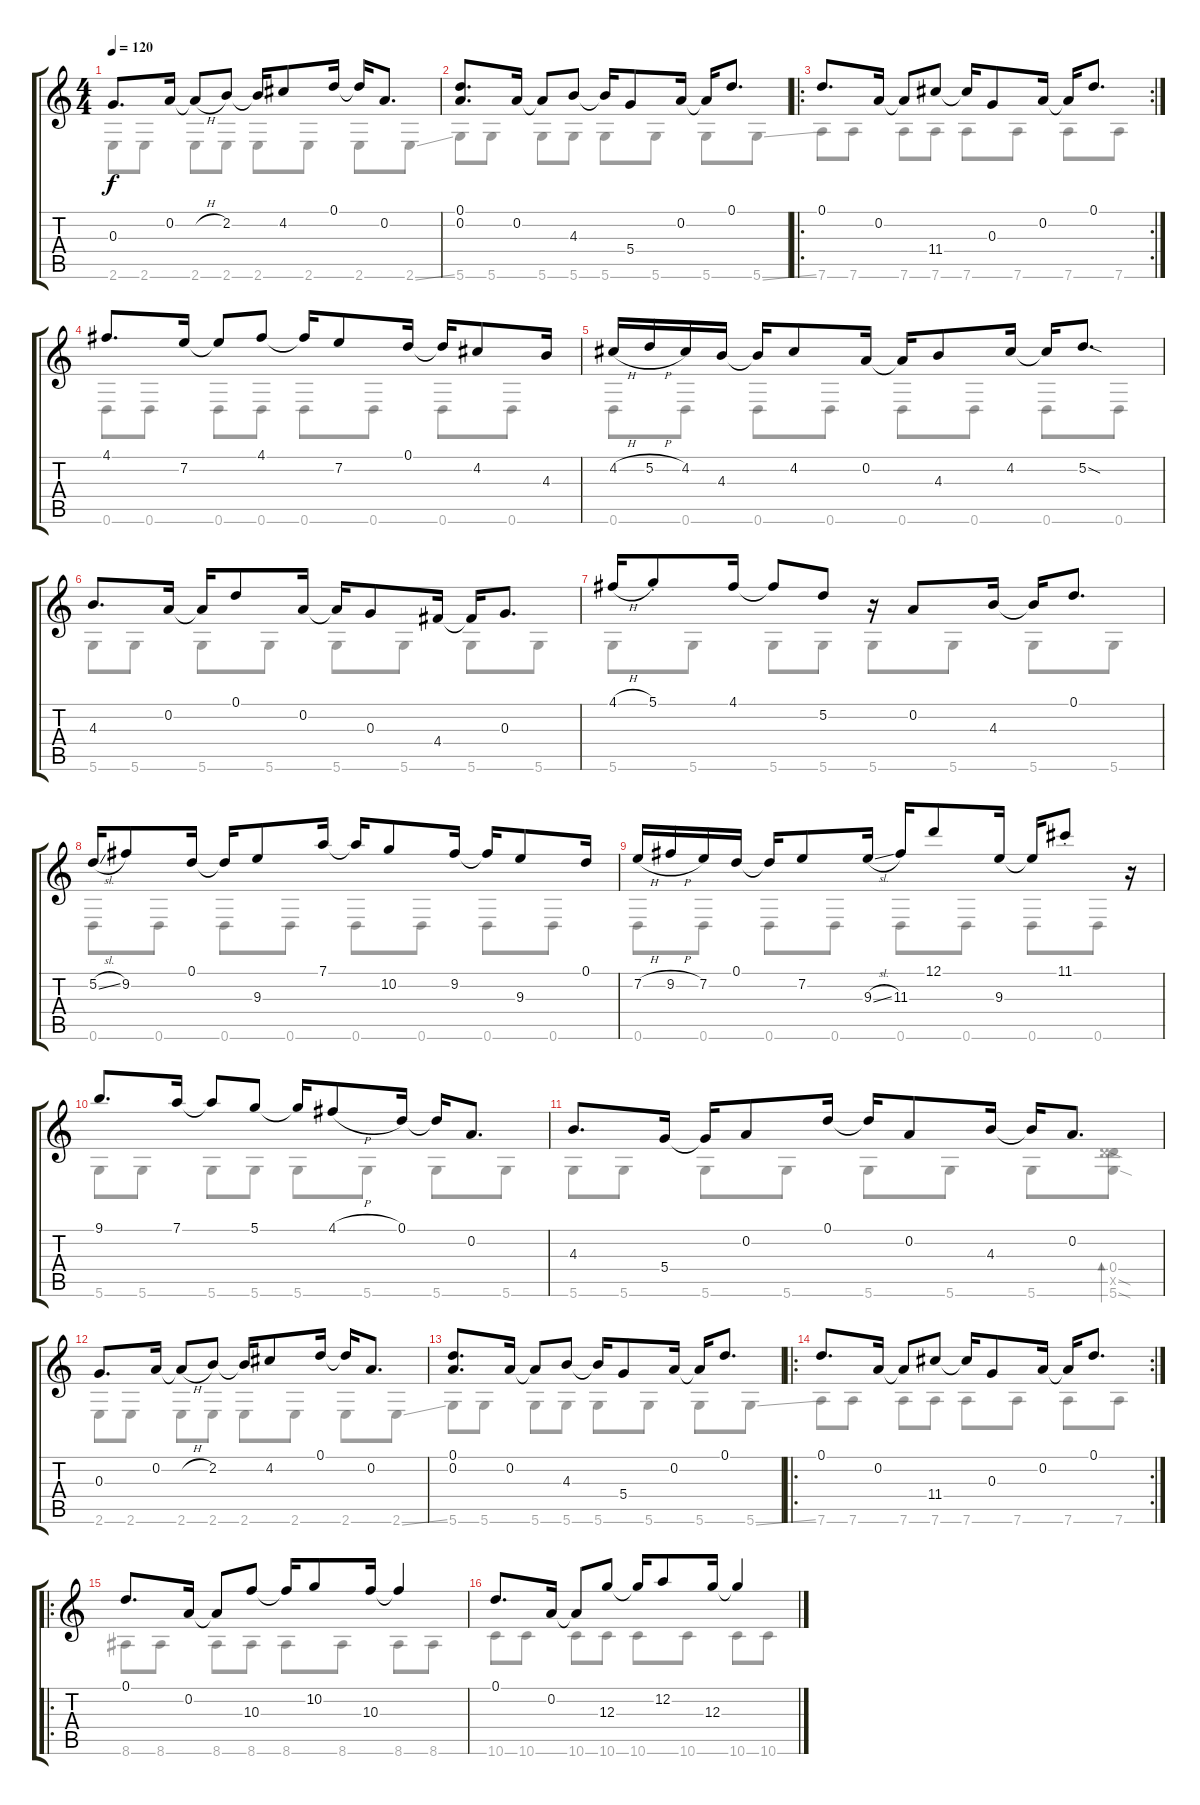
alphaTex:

\track "" {instrument acousticguitarsteel}
\staff {score tabs}
\tuning (D4 A3 G3 D3 A2 D2) {hide}
\voice
\ts (4 4)
\tempo 120
\clef g2
\ks c
0.3.8{d dy f} 0.2.16 0.2{h t}.8 2.2.8 2.2{t}.16 4.2.8 0.1.16 0.1{t}.16 0.2.8{d} |
(0.1 0.2).8{d} 0.2.16 0.2{t}.8 4.3.8 4.3{t}.16 5.4.8 0.2.16 0.2{t}.16 0.1.8{d} |
\ro
\rc 2
0.1.8{d} 0.2.16 0.2{t}.8 11.4.8 11.4{t}.16 0.3.8 0.2.16 0.2{t}.16 0.1.8{d} |
4.1.8{d} 7.2.16 7.2{t}.8 4.1.8 4.1{t}.16 7.2.8 0.1.16 0.1{t}.16 4.2.8 4.3.16 |
4.2{h}.16 5.2{h}.16 4.2.16 4.3.16 4.3{t}.16 4.2.8 0.2.16 0.2{t}.16 4.3.8 4.2.16 4.2{t}.16 5.2{sod}.8{d} |
4.3.8{d} 0.2.16 0.2{t}.16 0.1.8 0.2.16 0.2{t}.16 0.3.8 4.4.16 4.4{t}.16 0.3.8{d} |
4.1{h}.16 5.1{st}.8 4.1.16 4.1{t}.8 5.2.8 r.16 0.2.8 4.3.16 4.3{t}.16 0.1.8{d} |
5.2{sl}.16 9.2.8 0.1.16 0.1{t}.16 9.3.8 7.1.16 7.1{t}.16 10.2.8 9.2.16 9.2{t}.16 9.3.8 0.1.16 |
7.2{h}.16 9.2{h}.16 7.2.16 0.1.16 0.1{t}.16 7.2.8 9.3{sl}.16 11.3.16 12.1.8 9.3.16 9.3{t}.16 11.1{st}.8 r.16 |
9.1.8{d} 7.1.16 7.1{t}.8 5.1.8 5.1{t}.16 4.1{h}.8 0.1.16 0.1{t}.16 0.2.8{d} |
4.3.8{d} 5.4.16 5.4{t}.16 0.2.8 0.1.16 0.1{t}.16 0.2.8 4.3.16 4.3{t}.16 0.2.8{d} |
0.3.8{d} 0.2.16 0.2{h t}.8 2.2.8 2.2{t}.16 4.2.8 0.1.16 0.1{t}.16 0.2.8{d} |
(0.1 0.2).8{d} 0.2.16 0.2{t}.8 4.3.8 4.3{t}.16 5.4.8 0.2.16 0.2{t}.16 0.1.8{d} |
\ro
\rc 2
0.1.8{d} 0.2.16 0.2{t}.8 11.4.8 11.4{t}.16 0.3.8 0.2.16 0.2{t}.16 0.1.8{d} |
\ro
0.1.8{d} 0.2.16 0.2{t}.8 10.3.8 10.3{t}.16 10.2.8 10.3.16 10.3{t}.4 |
0.1.8{d} 0.2.16 0.2{t}.8 12.3.8 12.3{t}.16 12.2.8 12.3.16 12.3{t}.4
\voice
\clef g2
\ottava regular
\simile none
\ks c
2.6.8{dy f} 2.6.8 2.6.8 2.6.8 2.6.8 2.6.8 2.6.8 2.6{ss}.8 |
5.6.8 5.6.8 5.6.8 5.6.8 5.6.8 5.6.8 5.6.8 5.6{ss}.8 |
7.6.8 7.6.8 7.6.8 7.6.8 7.6.8 7.6.8 7.6.8 7.6.8 |
0.6.8 0.6.8 0.6.8 0.6.8 0.6.8 0.6.8 0.6.8 0.6.8 |
0.6.8 0.6.8 0.6.8 0.6.8 0.6.8 0.6.8 0.6.8 0.6.8 |
5.6.8 5.6.8 5.6.8 5.6.8 5.6.8 5.6.8 5.6.8 5.6.8 |
5.6.8 5.6.8 5.6.8 5.6.8 5.6.8 5.6.8 5.6.8 5.6.8 |
0.6.8 0.6.8 0.6.8 0.6.8 0.6.8 0.6.8 0.6.8 0.6.8 |
0.6.8 0.6.8 0.6.8 0.6.8 0.6.8 0.6.8 0.6.8 0.6.8 |
5.6.8 5.6.8 5.6.8 5.6.8 5.6.8 5.6.8 5.6.8 5.6.8 |
5.6.8 5.6.8 5.6.8 5.6.8 5.6.8 5.6.8 5.6.8 (0.4 5.5{sod x} 5.6{sod}).8{bd 30} |
2.6.8 2.6.8 2.6.8 2.6.8 2.6.8 2.6.8 2.6.8 2.6{ss}.8 |
5.6.8 5.6.8 5.6.8 5.6.8 5.6.8 5.6.8 5.6.8 5.6{ss}.8 |
7.6.8 7.6.8 7.6.8 7.6.8 7.6.8 7.6.8 7.6.8 7.6.8 |
8.6.8 8.6.8 8.6.8 8.6.8 8.6.8 8.6.8 8.6.8 8.6.8 |
10.6.8 10.6.8 10.6.8 10.6.8 10.6.8 10.6.8 10.6.8 10.6.8
